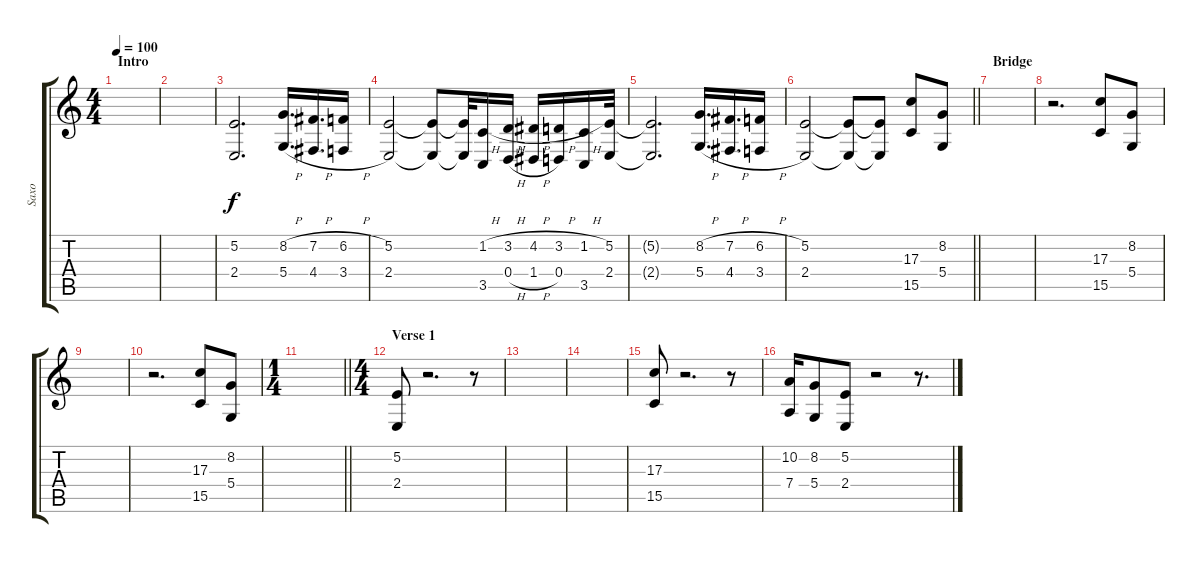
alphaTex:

\track ("Saxo" "Saxo") {instrument altosax}
\staff {score tabs}
\tuning (E4 B3 G3 D3 A2 E2) {hide}
\ts (4 4)
\section ("" "Intro")
\tempo 100
\clef g2
\ks c
|
|
(5.2 2.4).2{d} (8.2{h} 5.4{h}).16{d} (7.2{h} 4.4{h}).16{d} (6.2{h} 3.4{h}).16 |
(5.2 2.4).2 (5.2{t} 2.4{t}).8 (5.2{t} 2.4{t}).32 (1.2{h} 3.5).16 (3.2{h} 0.4{h}).16 (4.2{h} 1.4{h}).16 (3.2{h} 0.4).16 (1.2{h} 3.5).16 (5.2 2.4).32 |
(5.2{t} 2.4{t}).2{d} (8.2{h} 5.4{h}).16{d} (7.2{h} 4.4{h}).16{d} (6.2{h} 3.4{h}).16 |
\barLineRight lightlight
(5.2 2.4).2 (5.2{t} 2.4{t}).8 (5.2{t} 2.4{t}).8 (17.3 15.5).8 (8.2 5.4).8 |
\section ("" "Bridge")
|
r.2{d} (17.3 15.5).8 (8.2 5.4).8 |
|
r.2{d} (17.3 15.5).8 (8.2 5.4).8 |
\ts (1 4)
\barLineRight lightlight
|
\ts (4 4)
\section ("" "Verse 1")
(5.2 2.4).8 r.2{d} r.8 |
|
|
(17.3 15.5).8 r.2{d} r.8 |
(10.2 7.4).16 (8.2 5.4).8 (5.2 2.4).8 r.2 r.8{d}
